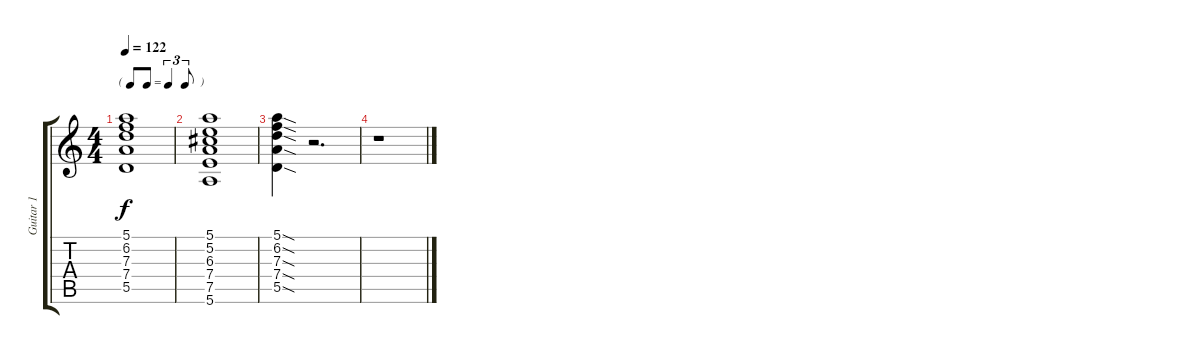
\track ("Guitar 1" "Guitar 1") {instrument overdrivenguitar}
\staff {score tabs}
\tuning (E4 B3 G3 D3 A2 E2) {hide}
\ts (4 4)
\tf triplet8th
\tempo 122
\clef g2
\ks c
(5.1 6.2 7.3 7.4 5.5).1{dy f} |
(5.1 5.2 6.3 7.4 7.5 5.6).1 |
(5.1{sod} 6.2{sod} 7.3{sod} 7.4{sod} 5.5{sod}).4 r.2{d} |
r.1
